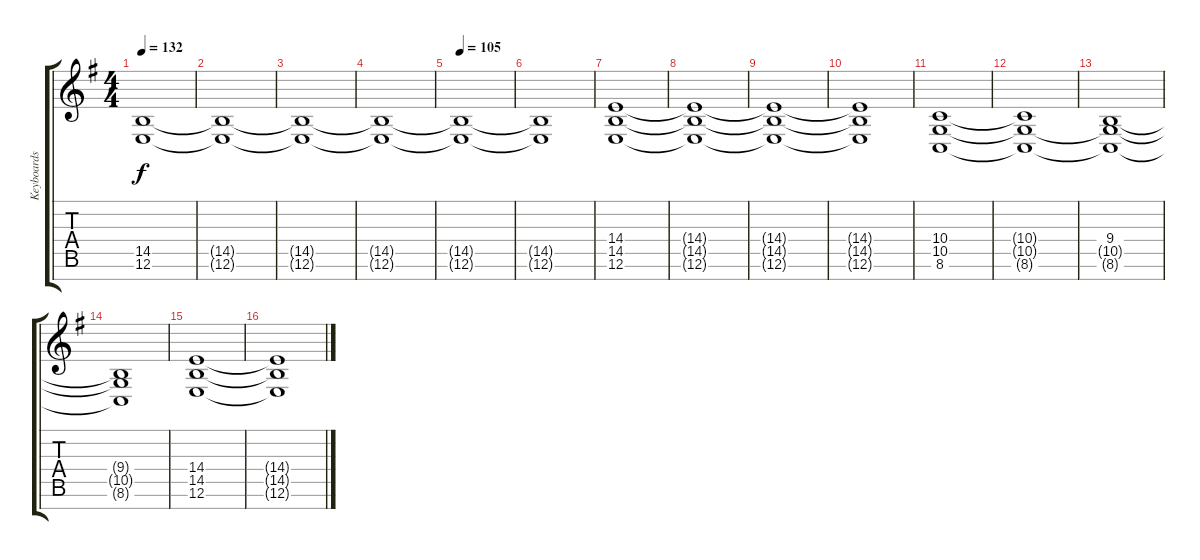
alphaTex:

\track ("Keyboards" "Keyboards") {instrument stringensemble1}
\staff {score tabs}
\tuning (E4 B3 G3 D3 A2 E2 B1) {hide}
\ts (4 4)
\tempo 132
\clef g2
\ks eminor
(14.5 12.6).1{dy f volume 6} |
(14.5{t} 12.6{t}).1 |
(14.5{t} 12.6{t}).1 |
(14.5{t} 12.6{t}).1 |
\tempo 105
(14.5{t} 12.6{t}).1 |
(14.5{t} 12.6{t}).1 |
(14.4 14.5 12.6).1 |
(14.4{t} 14.5{t} 12.6{t}).1 |
(14.4{t} 14.5{t} 12.6{t}).1 |
(14.4{t} 14.5{t} 12.6{t}).1 |
(10.4 10.5 8.6).1 |
(10.4{t} 10.5{t} 8.6{t}).1 |
(9.4 10.5{t} 8.6{t}).1 |
(9.4{t} 10.5{t} 8.6{t}).1 |
(14.4 14.5 12.6).1 |
(14.4{t} 14.5{t} 12.6{t}).1
